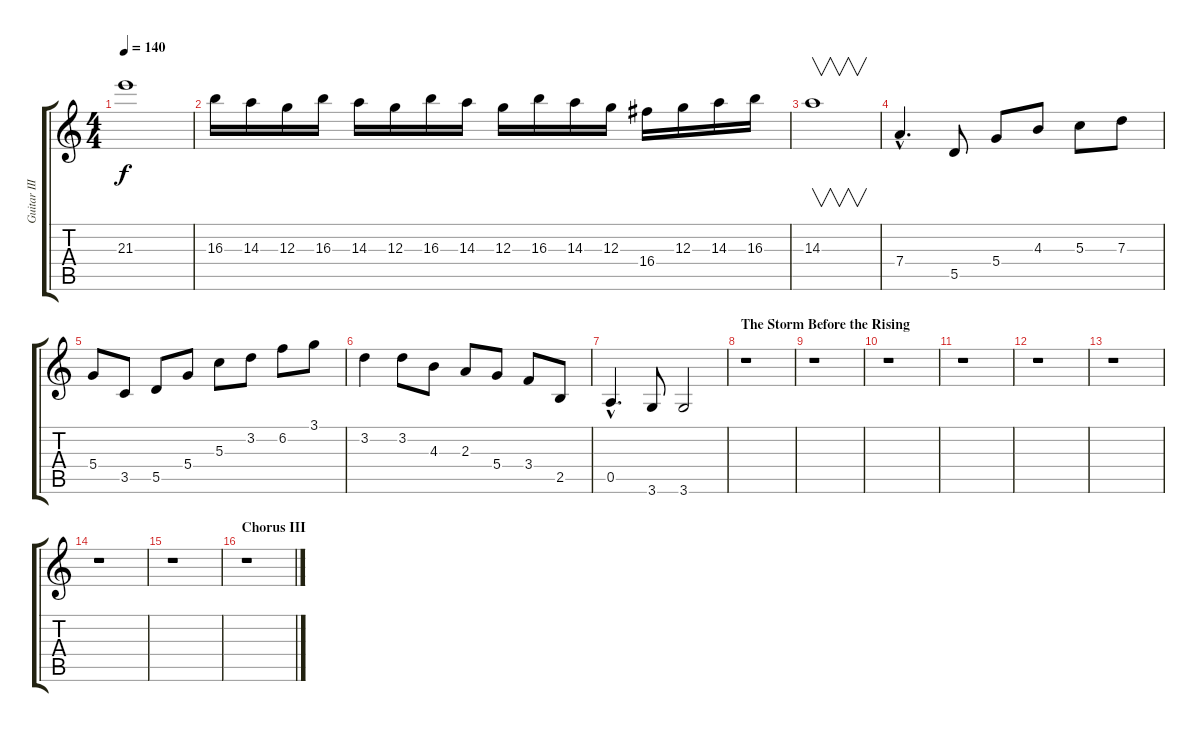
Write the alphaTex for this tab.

\track ("Guitar III" "Guitar III") {instrument distortionguitar}
\staff {score tabs}
\tuning (E4 B3 G3 D3 A2 E2) {hide}
\ts (4 4)
\tempo 140
\clef g2
\ks c
21.3{t}.1{dy f} |
16.3.16{instrument distortionguitar} 14.3.16 12.3.16 16.3.16 14.3.16 12.3.16 16.3.16 14.3.16 12.3.16 16.3.16 14.3.16 12.3.16 16.4.16 12.3.16 14.3.16 16.3.16 |
14.3.1{v instrument guitarharmonics} |
7.4{hac}.4{d volume 10 balance 16 instrument distortionguitar} 5.5.8 5.4.8 4.3.8 5.3.8 7.3.8 |
5.4.8 3.5.8 5.5.8 5.4.8 5.3.8 3.2.8 6.2.8 3.1.8 |
3.2.4 3.2.8 4.3.8 2.3.8 5.4.8 3.4.8 2.5.8 |
0.5{hac}.4{d} 3.6.8 3.6.2 |
\section ("" "The Storm Before the Rising")
r.1 |
r.1 |
r.1 |
r.1 |
r.1 |
r.1 |
r.1 |
r.1 |
\section ("" "Chorus III")
r.1
